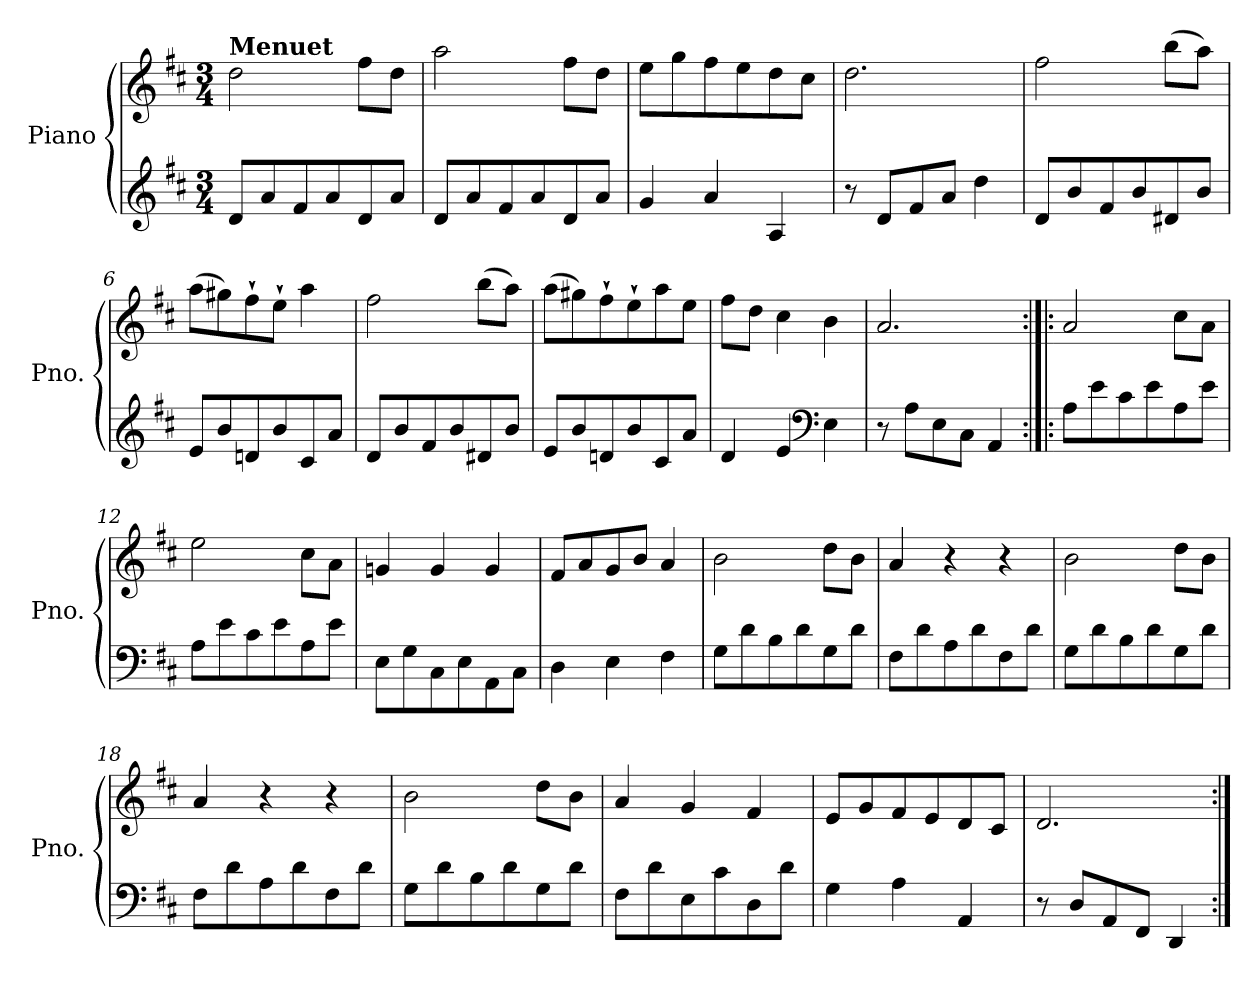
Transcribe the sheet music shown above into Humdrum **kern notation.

**kern	**kern
*part1	*part1
*staff2	*staff1
*I"Piano	*
*I'Pno.	*
*clefG2	*clefG2
*k[f#c#]	*k[f#c#]
*M3/4	*M3/4
=1	=1
!	!LO:TX:a:B:t=Menuet
8d/L	2dd\
8a/	.
8f#/	.
8a/	.
8d/	8ff#\L
8a/J	8dd\J
=2	=2
8d/L	2aa\
8a/	.
8f#/	.
8a/	.
8d/	8ff#\L
8a/J	8dd\J
=3	=3
4g/	8ee\L
.	8gg\
4a/	8ff#\
.	8ee\
4A/	8dd\
.	8cc#\J
=4	=4
8r	2.dd\
8d/L	.
8f#/	.
8a/J	.
4dd\	.
=5	=5
8d/L	2ff#\
8b/	.
8f#/	.
8b/	.
8d#X/	(>8bb\L
8b/J	8aa\J)
=6	=6
8e/L	(>8aa\L
8b/	8gg#X\)
8dn/	8ff#`\
8b/	8ee`\J
8c#/	4aa\
8a/J	.
!!LO:LB:g=z
=7	=7
8d/L	2ff#\
8b/	.
8f#/	.
8b/	.
8d#X/	(>8bb\L
8b/J	8aa\J)
=8	=8
8e/L	(>8aa\L
8b/	8gg#X\)
8dn/	8ff#`\
8b/	8ee`\
8c#/	8aa\
8a/J	8ee\J
=9	=9
4d/	8ff#\L
.	8dd\J
4e/	4cc#\
*clefF4	*
4E\	4b\
=10	=10
8r	2.a/
8A\L	.
8E\	.
8C#\J	.
4AA/	.
=11:|!|:	=11:|!|:
8A\L	2a/
8e\	.
8c#\	.
8e\	.
8A\	8cc#\L
8e\J	8a\J
!!LO:LB:g=z
=12	=12
8A\L	2ee\
8e\	.
8c#\	.
8e\	.
8A\	8cc#\L
8e\J	8a\J
=13	=13
8E\L	4gn/
8G\	.
8C#\	4g/
8E\	.
8AA\	4g/
8C#\J	.
=14	=14
4D\	8f#/L
.	8a/
4E\	8g/
.	8b/J
4F#\	4a/
=15	=15
8G\L	2b\
8d\	.
8B\	.
8d\	.
8G\	8dd\L
8d\J	8b\J
=16	=16
8F#\L	4a/
8d\	.
8A\	4r
8d\	.
8F#\	4r
8d\J	.
=17	=17
8G\L	2b\
8d\	.
8B\	.
8d\	.
8G\	8dd\L
8d\J	8b\J
!!LO:LB:g=z
=18	=18
8F#\L	4a/
8d\	.
8A\	4r
8d\	.
8F#\	4r
8d\J	.
=19	=19
8G\L	2b\
8d\	.
8B\	.
8d\	.
8G\	8dd\L
8d\J	8b\J
=20	=20
8F#\L	4a/
8d\	.
8E\	4g/
8c#\	.
8D\	4f#/
8d\J	.
=21	=21
4G\	8e/L
.	8g/
4A\	8f#/
.	8e/
4AA/	8d/
.	8c#/J
=22	=22
8r	2.d/
8D/L	.
8AA/	.
8FF#/J	.
4DD/	.
=:|!	=:|!
*-	*-
